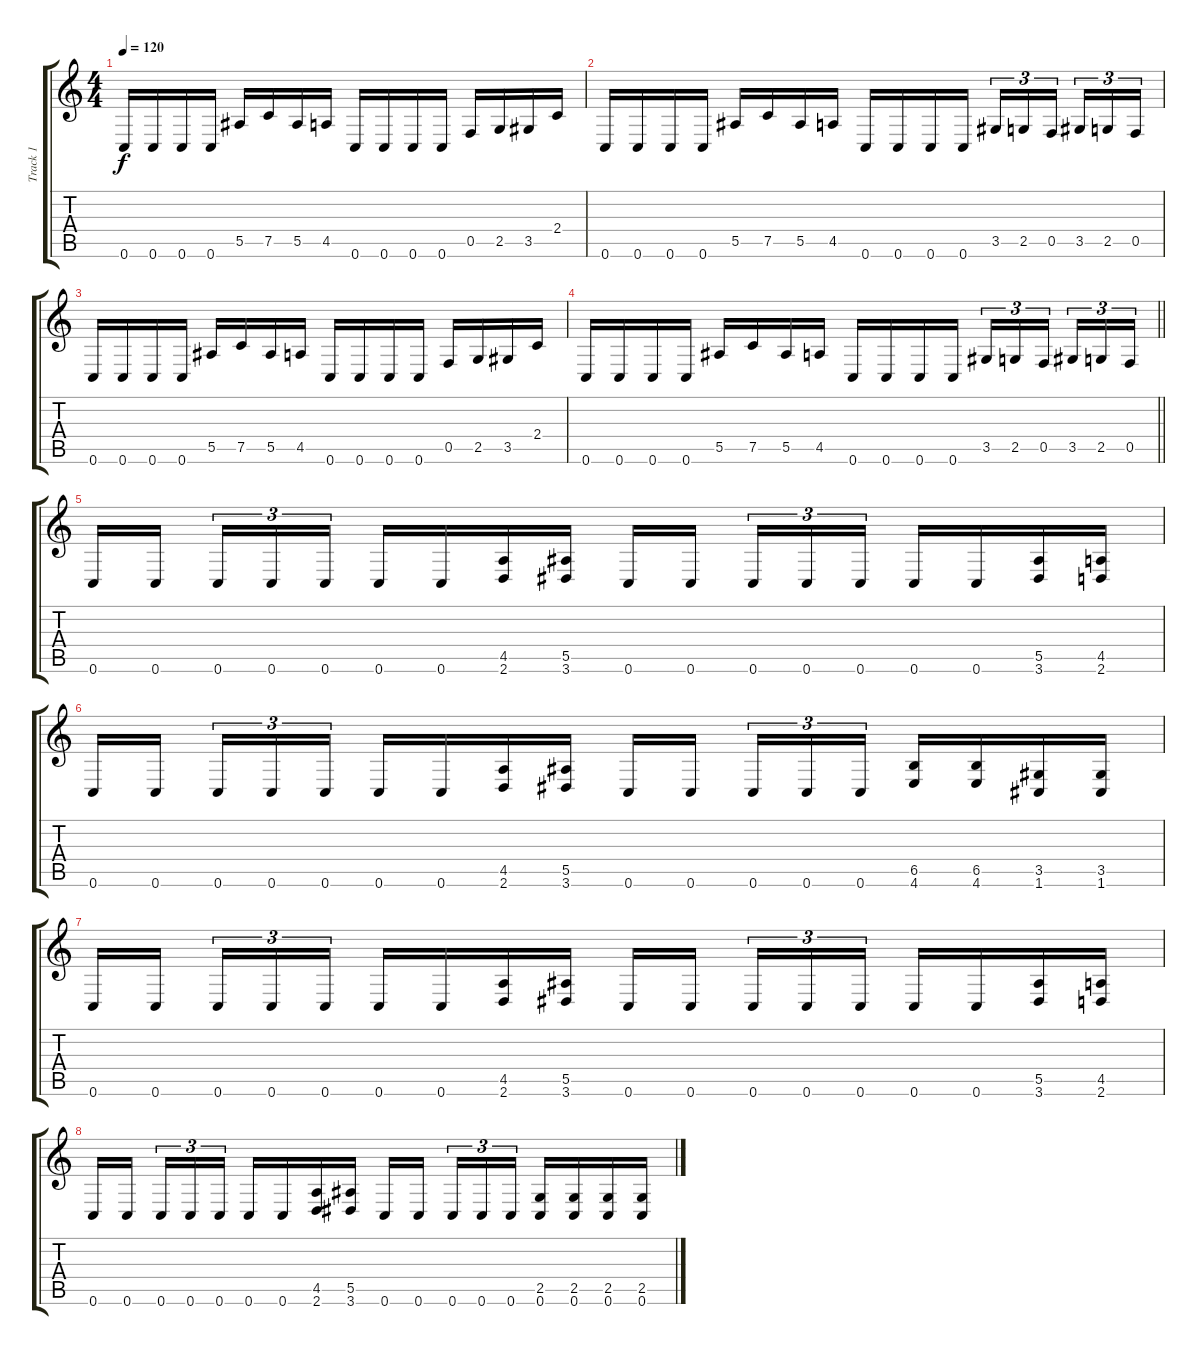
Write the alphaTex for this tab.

\track ("Track 1" "Track 1") {instrument distortionguitar}
\staff {score tabs}
\tuning (C4 G3 Eb3 Bb2 F2 C2) {hide}
\ts (4 4)
\tempo 120
\clef g2
\ks c
0.6.16{dy f} 0.6.16 0.6.16 0.6.16 5.5.16 7.5.16 5.5.16 4.5.16 0.6.16 0.6.16 0.6.16 0.6.16 0.5.16 2.5.16 3.5.16 2.4.16 |
0.6.16 0.6.16 0.6.16 0.6.16 5.5.16 7.5.16 5.5.16 4.5.16 0.6.16 0.6.16 0.6.16 0.6.16 3.5.16{tu (3 2)} 2.5.16{tu (3 2)} 0.5.16{tu (3 2) beam splitsecondary} 3.5.16{tu (3 2)} 2.5.16{tu (3 2)} 0.5.16{tu (3 2)} |
0.6.16 0.6.16 0.6.16 0.6.16 5.5.16 7.5.16 5.5.16 4.5.16 0.6.16 0.6.16 0.6.16 0.6.16 0.5.16 2.5.16 3.5.16 2.4.16 |
\barLineRight lightlight
0.6.16 0.6.16 0.6.16 0.6.16 5.5.16 7.5.16 5.5.16 4.5.16 0.6.16 0.6.16 0.6.16 0.6.16 3.5.16{tu (3 2)} 2.5.16{tu (3 2)} 0.5.16{tu (3 2) beam splitsecondary} 3.5.16{tu (3 2)} 2.5.16{tu (3 2)} 0.5.16{tu (3 2)} |
0.6.16 0.6.16{beam splitsecondary} 0.6.16{tu (3 2)} 0.6.16{tu (3 2)} 0.6.16{tu (3 2)} 0.6.16 0.6.16 (4.5 2.6).16 (5.5 3.6).16 0.6.16 0.6.16{beam splitsecondary} 0.6.16{tu (3 2)} 0.6.16{tu (3 2)} 0.6.16{tu (3 2)} 0.6.16 0.6.16 (5.5 3.6).16 (4.5 2.6).16 |
0.6.16 0.6.16{beam splitsecondary} 0.6.16{tu (3 2)} 0.6.16{tu (3 2)} 0.6.16{tu (3 2)} 0.6.16 0.6.16 (4.5 2.6).16 (5.5 3.6).16 0.6.16 0.6.16{beam splitsecondary} 0.6.16{tu (3 2)} 0.6.16{tu (3 2)} 0.6.16{tu (3 2)} (6.5 4.6).16 (6.5 4.6).16 (3.5 1.6).16 (3.5 1.6).16 |
0.6.16 0.6.16{beam splitsecondary} 0.6.16{tu (3 2)} 0.6.16{tu (3 2)} 0.6.16{tu (3 2)} 0.6.16 0.6.16 (4.5 2.6).16 (5.5 3.6).16 0.6.16 0.6.16{beam splitsecondary} 0.6.16{tu (3 2)} 0.6.16{tu (3 2)} 0.6.16{tu (3 2)} 0.6.16 0.6.16 (5.5 3.6).16 (4.5 2.6).16 |
0.6.16 0.6.16{beam splitsecondary} 0.6.16{tu (3 2)} 0.6.16{tu (3 2)} 0.6.16{tu (3 2)} 0.6.16 0.6.16 (4.5 2.6).16 (5.5 3.6).16 0.6.16 0.6.16{beam splitsecondary} 0.6.16{tu (3 2)} 0.6.16{tu (3 2)} 0.6.16{tu (3 2)} (2.5 0.6).16 (2.5 0.6).16 (2.5 0.6).16 (2.5 0.6).16
